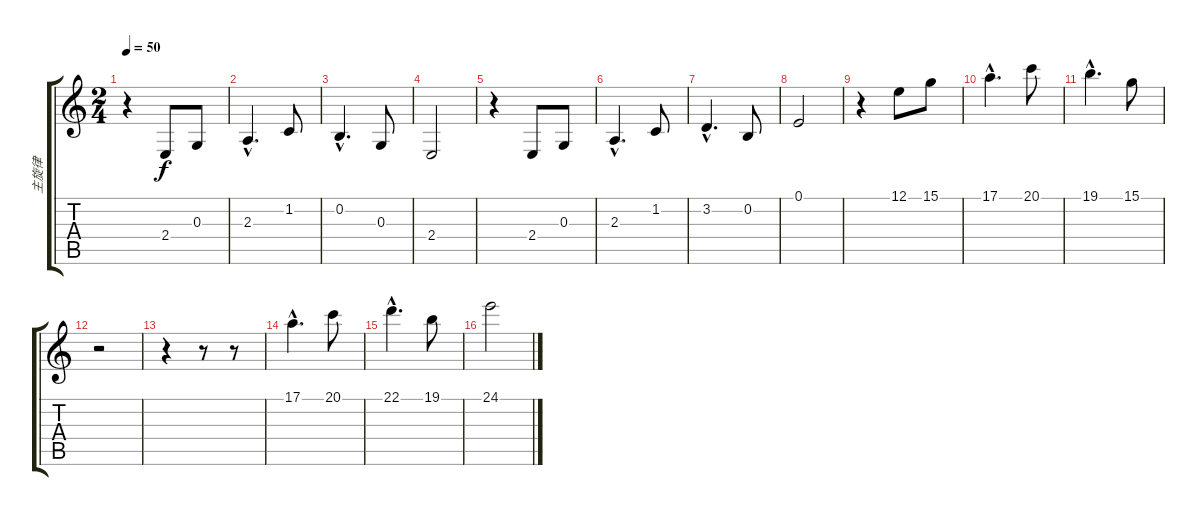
\track ("主旋律" "主旋律") {instrument fiddle}
\staff {score tabs}
\tuning (E4 B3 G3 D3 A2 E2) {hide}
\ts (2 4)
\tempo 50
\clef g2
\ks c
r.4{dy f} 2.4.8 0.3.8 |
2.3{hac}.4{d} 1.2.8 |
0.2{hac}.4{d} 0.3.8 |
2.4.2 |
r.4 2.4.8 0.3.8 |
2.3{hac}.4{d} 1.2.8 |
3.2{hac}.4{d} 0.2.8 |
0.1.2 |
r.4 12.1.8{volume 15 instrument piccolo} 15.1.8 |
17.1{hac}.4{d} 20.1.8 |
19.1{hac}.4{d} 15.1.8 |
r.2 |
r.4 r.8 r.8 |
17.1{hac}.4{d} 20.1.8 |
22.1{hac}.4{d} 19.1.8 |
24.1.2
